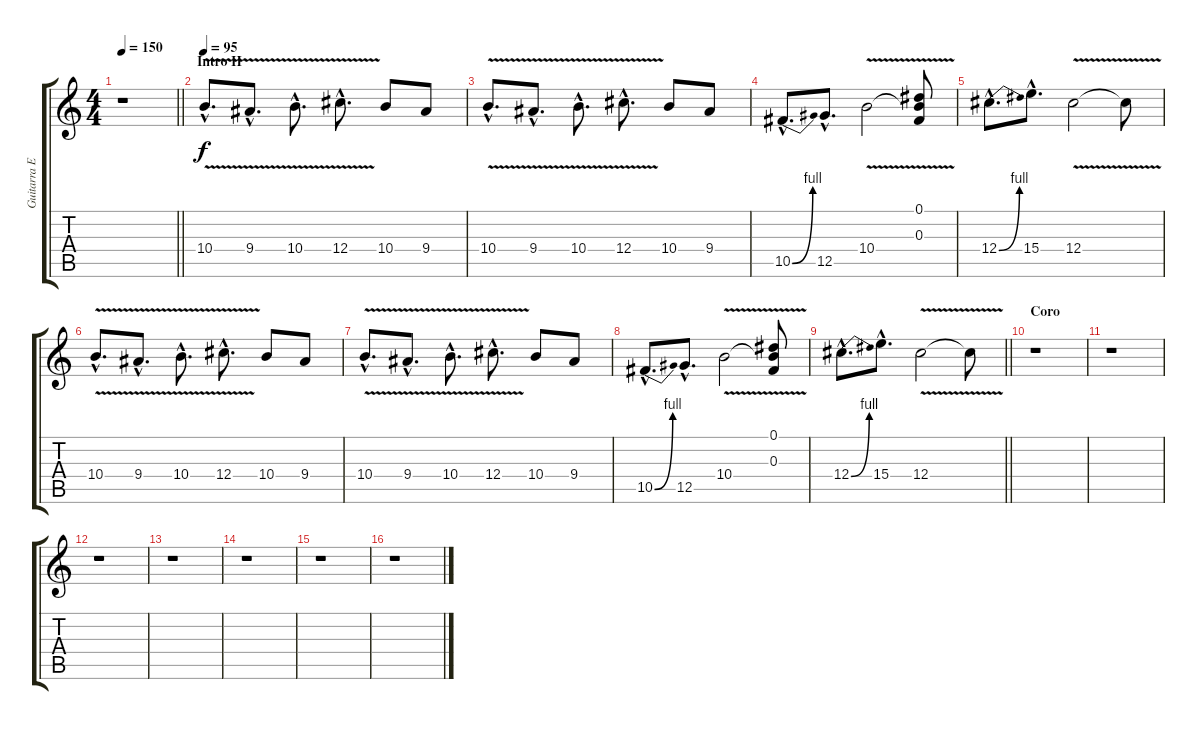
\track ("Guitarra Extra" "Guitarra E") {instrument distortionguitar}
\staff {score tabs}
\tuning (Eb4 Bb3 Gb3 Db3 Ab2 Eb2) {hide}
\ts (4 4)
\tempo 150
\clef g2
\barLineRight lightlight
\ks c
r.1{dy f} |
\section ("" "Intro II")
\tempo 95
10.4{v hac}.8{d} 9.4{v hac}.8{d} 10.4{v hac}.8{d} 12.4{v hac}.8{d} 10.4.8 9.4.8 |
10.4{v hac}.8{d} 9.4{v hac}.8{d} 10.4{v hac}.8{d} 12.4{v hac}.8{d} 10.4.8 9.4.8 |
10.5{be (bend 0 0 60 4) hac}.8{d} 12.5{hac}.8{d} 10.4{v}.2 (0.1 0.3 10.4{t}).8 |
12.4{be (bend 0 0 60 4) hac}.8{d} 15.4{hac}.8{d} 12.4{v}.2 12.4{t}.8 |
10.4{v hac}.8{d} 9.4{v hac}.8{d} 10.4{v hac}.8{d} 12.4{v hac}.8{d} 10.4.8 9.4.8 |
10.4{v hac}.8{d} 9.4{v hac}.8{d} 10.4{v hac}.8{d} 12.4{v hac}.8{d} 10.4.8 9.4.8 |
10.5{be (bend 0 0 60 4) hac}.8{d} 12.5{hac}.8{d} 10.4{v}.2 (0.1 0.3 10.4{t}).8 |
\barLineRight lightlight
12.4{be (bend 0 0 60 4) hac}.8{d} 15.4{hac}.8{d} 12.4{v}.2 12.4{t}.8 |
\section ("" "Coro")
r.1 |
r.1 |
r.1 |
r.1 |
r.1 |
r.1 |
r.1
